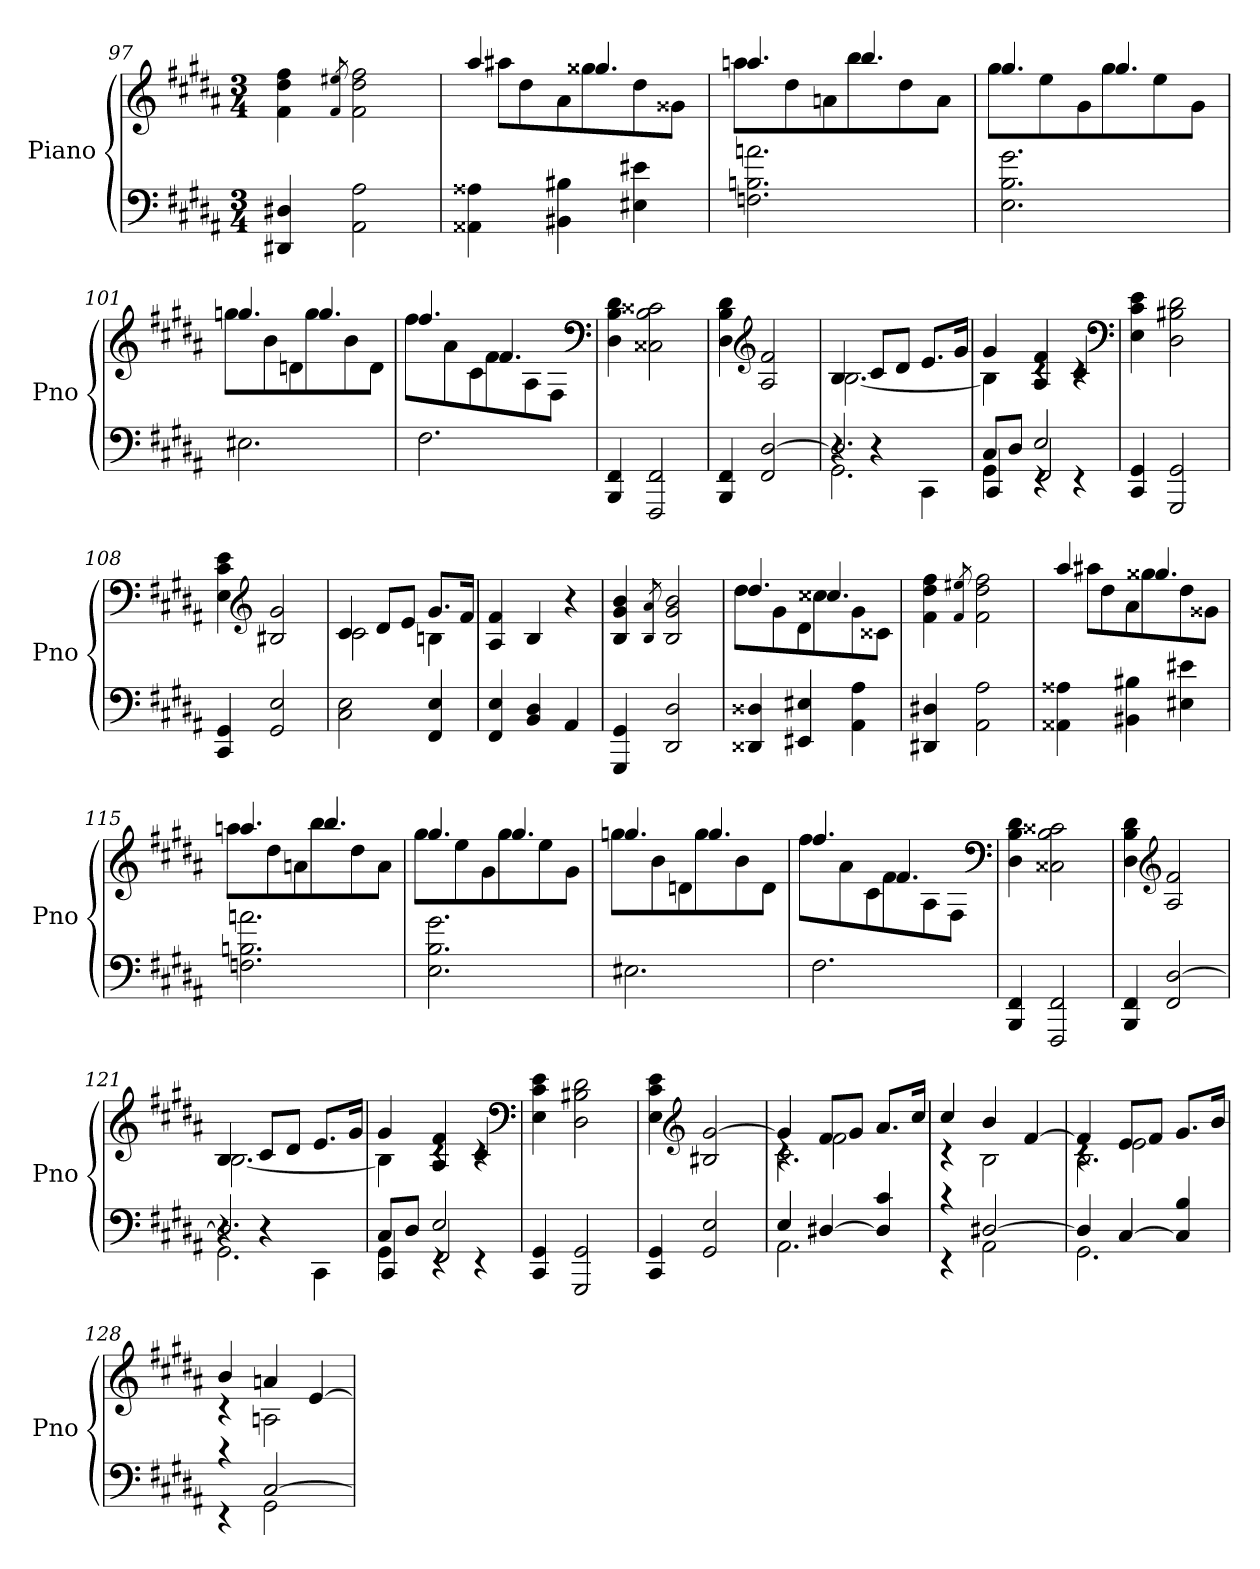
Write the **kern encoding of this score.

**kern	**kern
*part1	*part1
*staff2	*staff1
*I"Piano	*
*I'Pno	*
*clefF4	*clefG2
*k[f#c#g#d#a#]	*k[f#c#g#d#a#]
*M3/4	*M3/4
=97	=97
4DD#X 4D#X	4f# 4dd# 4ff#
.	8qf#/ 8qee#X/
2AA# 2A#	2f#] 2dd# 2ff#
=98	=98
*	*^
4AA##X 4A##X	4.aa#	8aa#XL
.	.	8dd#
4BB#X 4B#X	.	8a#
.	4.gg##X	8gg##X
4E#X 4e#X	.	8dd#
.	.	8g##XJ
=99	=99	=99
2.Fn 2.Bn 2.an	4.aan	8aaL
.	.	8dd#
.	.	8an
.	4.bb	8bb
.	.	8dd#
.	.	8aJ
=100	=100	=100
2.E 2.B 2.g#	4.gg#	8gg#L
.	.	8ee
.	.	8g#
.	4.gg#	8gg#
.	.	8ee
.	.	8g#J
=101	=101	=101
2.E#X	4.ggn	8ggL
.	.	8b
.	.	8dn
.	4.gg	8gg
.	.	8b
.	.	8dJ
=102	=102	=102
2.F#	4.ff#	8ff#L
.	.	8a#
.	.	8c#
.	4.f#	8f#
.	.	8A#
.	.	8F#J
*	*v	*v
*	*clefF4
=103	=103
4BBB 4FF#	4D# 4B 4d#
2FFF# 2FF#	2C##X 2B 2c##X
=104	=104
4BBB 4FF#	4D# 4B 4d#
*	*clefG2
2FF# [2D#	2A# 2f#
=105	=105
*^	*^
*	*^	*	*
2.D#]	2.GG#	4r	4B	[2.B
.	.	4r	8c#L	.
.	.	.	8d#J	.
.	.	4CC#\	8.eL	.
.	.	.	16g#Jk	.
=106	=106	=106	=106	=106
8C#L	4GG#	4CC#/	4g#	4B]
8D#J	.	.	.	.
2E	4rEE	2FF#/	4A# 4f#	4rc
.	4rEE	.	4c#	4rc
*v	*v	*v	*	*
*	*v	*v
*	*clefF4
=107	=107
4CC# 4GG#	4E 4c# 4e
2GGG# 2GG#	2D# 2B#X 2d#
=108	=108
4CC# 4GG#	4E 4c# 4e
*	*clefG2
2GG# 2E	2B#X 2g#
=109	=109
*	*^
2C# 2E	4c#	2c#
.	8d#L	.
.	8eJ	.
4FF# 4E	8.g#L	4Bn
.	16f#Jk	.
*	*v	*v
=110	=110
4FF# 4E	4A# 4f#
4BB 4D#	4B
4AA#	4r
=111	=111
4GGG# 4GG#	4B 4g# 4b
.	8qB/ 8qa#/
2DD# 2D#	2B] 2g# 2b
=112	=112
*	*^
4DD##X 4D##X	4.dd#	8dd#L
.	.	8g#
4EE#X 4E#X	.	8d#
.	4.cc##X	8cc##X
4AA# 4A#	.	8g#
.	.	8c##XJ
*	*v	*v
=113	=113
4DD#X 4D#X	4f# 4dd# 4ff#
.	8qf#/ 8qee#X/
2AA# 2A#	2f#] 2dd# 2ff#
=114	=114
*	*^
4AA##X 4A##X	4.aa#	8aa#XL
.	.	8dd#
4BB#X 4B#X	.	8a#
.	4.gg##X	8gg##X
4E#X 4e#X	.	8dd#
.	.	8g##XJ
=115	=115	=115
2.Fn 2.Bn 2.an	4.aan	8aaL
.	.	8dd#
.	.	8an
.	4.bb	8bb
.	.	8dd#
.	.	8aJ
=116	=116	=116
2.E 2.B 2.g#	4.gg#	8gg#L
.	.	8ee
.	.	8g#
.	4.gg#	8gg#
.	.	8ee
.	.	8g#J
=117	=117	=117
2.E#X	4.ggn	8ggL
.	.	8b
.	.	8dn
.	4.gg	8gg
.	.	8b
.	.	8dJ
=118	=118	=118
2.F#	4.ff#	8ff#L
.	.	8a#
.	.	8c#
.	4.f#	8f#
.	.	8A#
.	.	8F#J
*	*v	*v
*	*clefF4
=119	=119
4BBB 4FF#	4D# 4B 4d#
2FFF# 2FF#	2C##X 2B 2c##X
=120	=120
4BBB 4FF#	4D# 4B 4d#
*	*clefG2
2FF# [2D#	2A# 2f#
=121	=121
*^	*^
*	*^	*	*
2.D#]	2.GG#	4r	4B	[2.B
.	.	4r	8c#L	.
.	.	.	8d#J	.
.	.	4CC#\	8.eL	.
.	.	.	16g#Jk	.
=122	=122	=122	=122	=122
8C#L	4GG#	4CC#/	4g#	4B]
8D#J	.	.	.	.
2E	4rEE	2FF#/	4A# 4f#	4rc
.	4rEE	.	4c#	4rc
*v	*v	*v	*	*
*	*v	*v
*	*clefF4
=123	=123
4CC# 4GG#	4E 4c# 4e
2GGG# 2GG#	2D# 2B#X 2d#
=124	=124
4CC# 4GG#	4E 4c# 4e
*	*clefG2
2GG# 2E	2B#X [2g#
=125	=125
*^	*^
*	*	*	*^
4E	2.AA#	4g#]	4rc	2.c#\
[4D#X	.	8f#L	2f#	.
.	.	8g#J	.	.
4D#] 4c#	.	8.a#L	.	.
.	.	16cc#Jk	.	.
*	*	*	*v	*v
=126	=126	=126	=126
4rc	4rEE	4cc#	4rc
[2D#X	2AA#	4b	2B
.	.	[4f#	.
=127	=127	=127	=127
*	*	*	*^
4D#]	2.GG#	4f#]	4rc	2.B\
[4C#	.	8eL	2e	.
.	.	8f#J	.	.
4C#] 4B	.	8.g#L	.	.
.	.	16bJk	.	.
*	*	*	*v	*v
=128	=128	=128	=128
4rc	4rEE	4b	4rc
[2C#	2GG#	4an	2An
.	.	[4e	.
*v	*v	*	*
*	*v	*v
=	=
*-	*-
